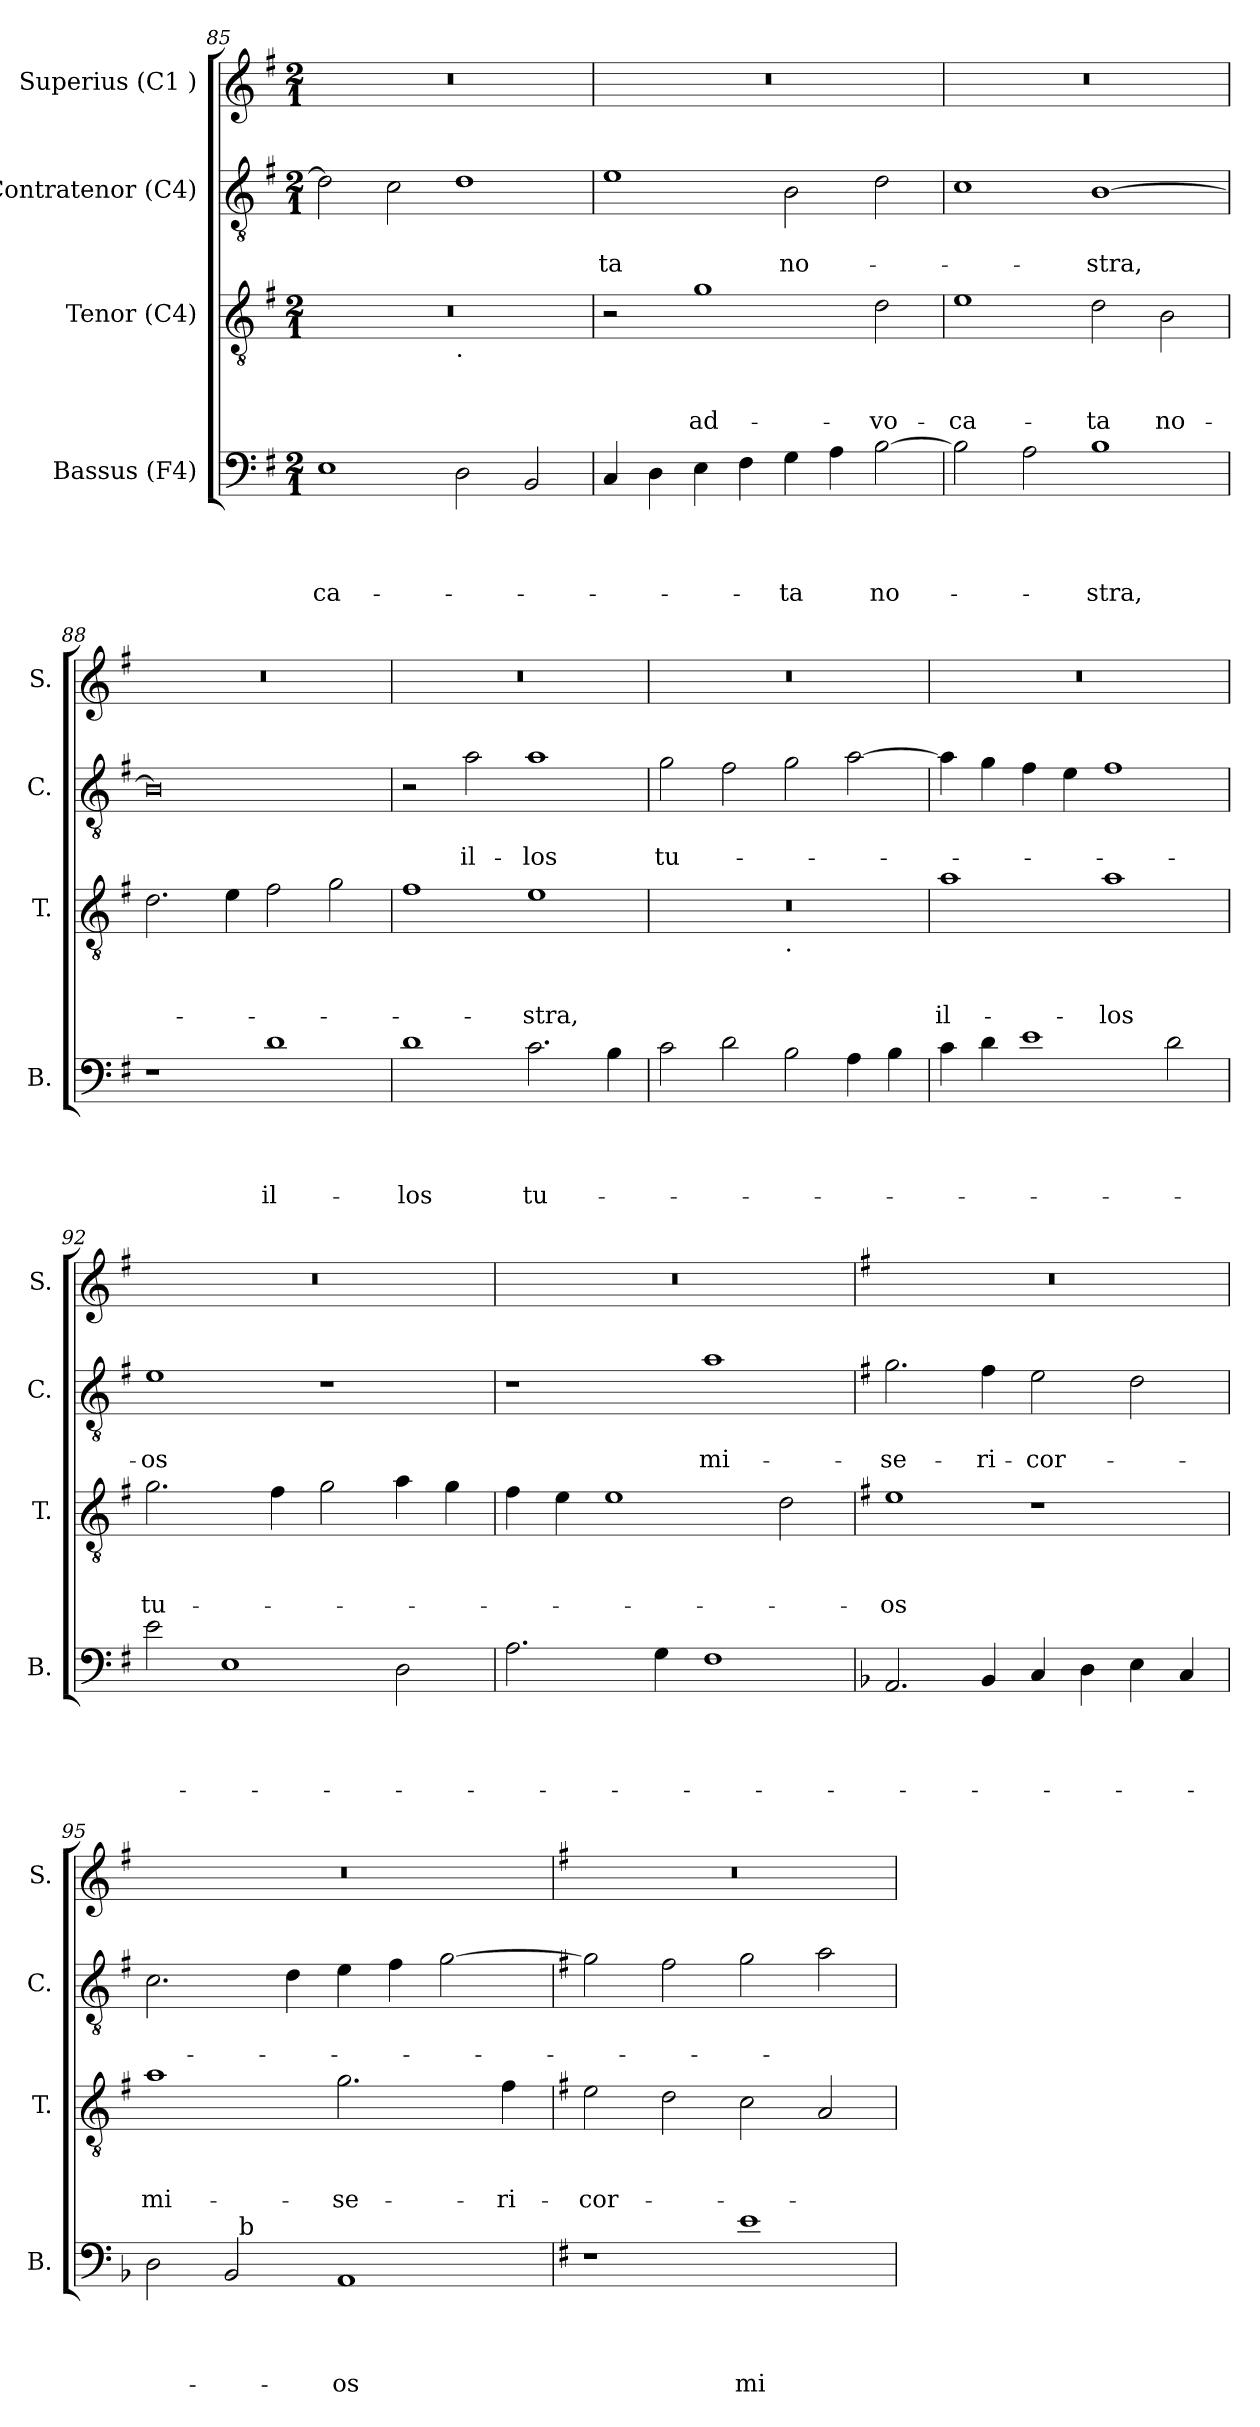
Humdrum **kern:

**kern	**text	**text	**text	**text	**kern	**text	**text	**text	**kern	**text	**text	**kern
*part4	*part4	*part4	*part4	*part4	*part3	*part3	*part3	*part3	*part2	*part2	*part2	*part1
*staff4	*staff4	*staff4	*staff4	*staff4	*staff3	*staff3	*staff3	*staff3	*staff2	*staff2	*staff2	*staff1
*I"Bassus (F4)	*	*	*	*	*I"Tenor (C4)	*	*	*	*I"Contratenor (C4)	*	*	*I"Superius (C1 )
*I'B.	*	*	*	*	*I'T.	*	*	*	*I'C.	*	*	*I'S.
*clefF4	*	*	*	*	*clefGv2	*	*	*	*clefGv2	*	*	*clefG2
*k[f#]	*	*	*	*	*k[f#]	*	*	*	*k[f#]	*	*	*k[f#]
*G:	*	*	*	*	*G:	*	*	*	*G:	*	*	*G:
*M2/1	*	*	*	*	*M2/1	*	*	*	*M2/1	*	*	*M2/1
=85	=85	=85	=85	=85	=85	=85	=85	=85	=85	=85	=85	=85
!	!	!	!	!LO:LY:b	!	!	!	!	!	!	!	!
*	*	*	*	*	*^	*	*	*	*	*	*	*
1E	.	.	.	-ca-	0r	1ryy	.	.	.	2d\]	.	.	0r
.	.	.	.	.	.	.	.	.	.	2c\	.	.	.
!	!	!	!	!	!	!LO:TX:b:t=.	!	!	!	!	!	!	!
2D\	.	.	.	.	.	1ryy	.	.	.	1d	.	.	.
2BB/	.	.	.	.	.	.	.	.	.	.	.	.	.
=86	=86	=86	=86	=86	=86	=86	=86	=86	=86	=86	=86	=86	=86
!	!	!	!	!	!	!	!	!	!	!	!	!LO:LY:b	!
*	*	*	*	*	*v	*v	*	*	*	*	*	*	*
4C/	.	.	.	.	2r	.	.	.	1e	.	-ta	0r
4D\	.	.	.	.	.	.	.	.	.	.	.	.
!	!	!	!	!	!	!	!	!LO:LY:b	!	!	!	!
4E\	.	.	.	.	1g	.	.	ad-	.	.	.	.
4F#\	.	.	.	.	.	.	.	.	.	.	.	.
!	!	!	!	!LO:LY:b	!	!	!	!	!	!	!LO:LY:b	!
4G\	.	.	.	-ta	.	.	.	.	2B\	.	no-	.
4A\	.	.	.	.	.	.	.	.	.	.	.	.
!	!	!	!	!LO:LY:b	!	!	!	!LO:LY:b	!	!	!	!
[>2B\	.	.	.	no-	2d\	.	.	-vo-	2d\	.	.	.
=87	=87	=87	=87	=87	=87	=87	=87	=87	=87	=87	=87	=87
!	!	!	!	!	!	!	!	!LO:LY:b	!	!	!	!
2B\]	.	.	.	.	1e	.	.	-ca-	1c	.	.	0r
2A\	.	.	.	.	.	.	.	.	.	.	.	.
!	!	!	!	!LO:LY:b	!	!	!	!LO:LY:b	!	!	!LO:LY:b	!
1B	.	.	.	-stra,	2d\	.	.	-ta	[<1B	.	-stra,	.
!	!	!	!	!	!	!	!	!LO:LY:b	!	!	!	!
.	.	.	.	.	2B\	.	.	no-	.	.	.	.
!!LO:LB:g=z
=88	=88	=88	=88	=88	=88	=88	=88	=88	=88	=88	=88	=88
1r	.	.	.	.	2.d\	.	.	.	0B]	.	.	0r
.	.	.	.	.	4e\	.	.	.	.	.	.	.
!	!	!	!	!LO:LY:b:rj	!	!	!	!	!	!	!	!
1d	.	.	.	il-	2f#\	.	.	.	.	.	.	.
.	.	.	.	.	2g\	.	.	.	.	.	.	.
=89	=89	=89	=89	=89	=89	=89	=89	=89	=89	=89	=89	=89
!	!	!	!	!LO:LY:b	!	!	!	!	!	!	!	!
1d	.	.	.	-los	1f#	.	.	.	2r	.	.	0r
!	!	!	!	!	!	!	!	!	!	!	!LO:LY:b	!
.	.	.	.	.	.	.	.	.	2a\	.	il-	.
!	!	!	!	!LO:LY:b	!	!	!	!LO:LY:b	!	!	!LO:LY:b	!
2.c\	.	.	.	tu-	1e	.	.	-stra,	1a	.	-los	.
4B\	.	.	.	.	.	.	.	.	.	.	.	.
=90	=90	=90	=90	=90	=90	=90	=90	=90	=90	=90	=90	=90
!	!	!	!	!	!	!	!	!	!	!	!LO:LY:b	!
*	*	*	*	*	*^	*	*	*	*	*	*	*
2c\	.	.	.	.	0r	1ryy	.	.	.	2g\	.	tu-	0r
2d\	.	.	.	.	.	.	.	.	.	2f#\	.	.	.
!	!	!	!	!	!	!LO:TX:b:t=.	!	!	!	!	!	!	!
2B\	.	.	.	.	.	1ryy	.	.	.	2g\	.	.	.
4A\	.	.	.	.	.	.	.	.	.	[>2a\	.	.	.
4B\	.	.	.	.	.	.	.	.	.	.	.	.	.
=91	=91	=91	=91	=91	=91	=91	=91	=91	=91	=91	=91	=91	=91
!	!	!	!	!	!	!	!	!	!LO:LY:b:rj	!	!	!	!
*	*	*	*	*	*v	*v	*	*	*	*	*	*	*
4c\	.	.	.	.	1a	.	.	il-	4a\]	.	.	0r
4d\	.	.	.	.	.	.	.	.	4g\	.	.	.
1e	.	.	.	.	.	.	.	.	4f#\	.	.	.
.	.	.	.	.	.	.	.	.	4e\	.	.	.
!	!	!	!	!	!	!	!	!LO:LY:b	!	!	!	!
.	.	.	.	.	1a	.	.	-los	1f#	.	.	.
2d\	.	.	.	.	.	.	.	.	.	.	.	.
!!LO:LB:g=z
=92	=92	=92	=92	=92	=92	=92	=92	=92	=92	=92	=92	=92
!	!	!	!	!	!	!	!	!LO:LY:b	!	!	!LO:LY:b:rj	!
2e\	.	.	.	.	2.g\	.	.	tu-	1e	.	-os	0r
1E	.	.	.	.	.	.	.	.	.	.	.	.
.	.	.	.	.	4f#\	.	.	.	.	.	.	.
.	.	.	.	.	2g\	.	.	.	1r	.	.	.
2D\	.	.	.	.	4a\	.	.	.	.	.	.	.
.	.	.	.	.	4g\	.	.	.	.	.	.	.
=93	=93	=93	=93	=93	=93	=93	=93	=93	=93	=93	=93	=93
2.A\	.	.	.	.	4f#\	.	.	.	1r	.	.	0r
.	.	.	.	.	4e\	.	.	.	.	.	.	.
.	.	.	.	.	1e	.	.	.	.	.	.	.
4G\	.	.	.	.	.	.	.	.	.	.	.	.
!	!	!	!	!	!	!	!	!	!	!	!LO:LY:b	!
1F#	.	.	.	.	.	.	.	.	1a	.	mi-	.
.	.	.	.	.	2d\	.	.	.	.	.	.	.
=94	=94	=94	=94	=94	=94	=94	=94	=94	=94	=94	=94	=94
*k[b-]	*	*	*	*	*	*	*	*	*	*	*	*
*F:	*	*	*	*	*	*	*	*	*	*	*	*
!	!	!	!	!	!	!	!	!LO:LY:b	!	!	!LO:LY:b	!
2.AA/	.	.	.	.	1e	.	.	-os	2.g\	.	-se-	0r
!	!	!	!	!	!	!	!	!	!	!	!LO:LY:b	!
4BB-/	.	.	.	.	.	.	.	.	4f#\	.	-ri-	.
!	!	!	!	!	!	!	!	!	!	!	!LO:LY:b	!
4C/	.	.	.	.	1r	.	.	.	2e\	.	-cor-	.
4D\	.	.	.	.	.	.	.	.	.	.	.	.
4E\	.	.	.	.	.	.	.	.	2d\	.	.	.
4C/	.	.	.	.	.	.	.	.	.	.	.	.
=95	=95	=95	=95	=95	=95	=95	=95	=95	=95	=95	=95	=95
!	!	!	!	!	!	!	!	!LO:LY:b	!	!	!	!
*^	*	*	*	*	*	*	*	*	*	*	*	*
2D\	2ryy	.	.	.	.	1a	.	.	mi-	2.c\	.	.	0r
2BB-/	32ryy	.	.	.	.	.	.	.	.	.	.	.	.
!	!LO:TX:a:t=b	!	!	!	!	!	!	!	!	!	!	!	!
.	1ryy	.	.	.	.	.	.	.	.	.	.	.	.
.	.	.	.	.	.	.	.	.	.	4d\	.	.	.
!	!	!	!	!	!LO:LY:b	!	!	!	!LO:LY:b	!	!	!	!
1AA	.	.	.	.	-os	2.g\	.	.	-se-	4e\	.	.	.
.	.	.	.	.	.	.	.	.	.	4f#\	.	.	.
.	.	.	.	.	.	.	.	.	.	[<2g\	.	.	.
.	4...ryy	.	.	.	.	.	.	.	.	.	.	.	.
!	!	!	!	!	!	!	!	!	!LO:LY:b	!	!	!	!
.	.	.	.	.	.	4f#\	.	.	-ri-	.	.	.	.
*v	*v	*	*	*	*	*	*	*	*	*	*	*	*
!!LO:LB:g=z
=96	=96	=96	=96	=96	=96	=96	=96	=96	=96	=96	=96	=96
*k[f#]	*	*	*	*	*	*	*	*	*	*	*	*
*G:	*	*	*	*	*	*	*	*	*	*	*	*
*^	*	*	*	*	*	*	*	*	*	*	*	*
!	!	!	!	!	!	!	!	!	!LO:LY:b	!	!	!	!
*v	*v	*	*	*	*	*	*	*	*	*	*	*	*
1r	.	.	.	.	2e\	.	.	-cor-	2g\]	.	.	0r
.	.	.	.	.	2d\	.	.	.	2f#\	.	.	.
!	!	!	!	!LO:LY:b	!	!	!	!	!	!	!	!
1e	.	.	.	mi-	2c\	.	.	.	2g\	.	.	.
.	.	.	.	.	2A/	.	.	.	2a\	.	.	.
=	=	=	=	=	=	=	=	=	=	=	=	=
*-	*-	*-	*-	*-	*-	*-	*-	*-	*-	*-	*-	*-
